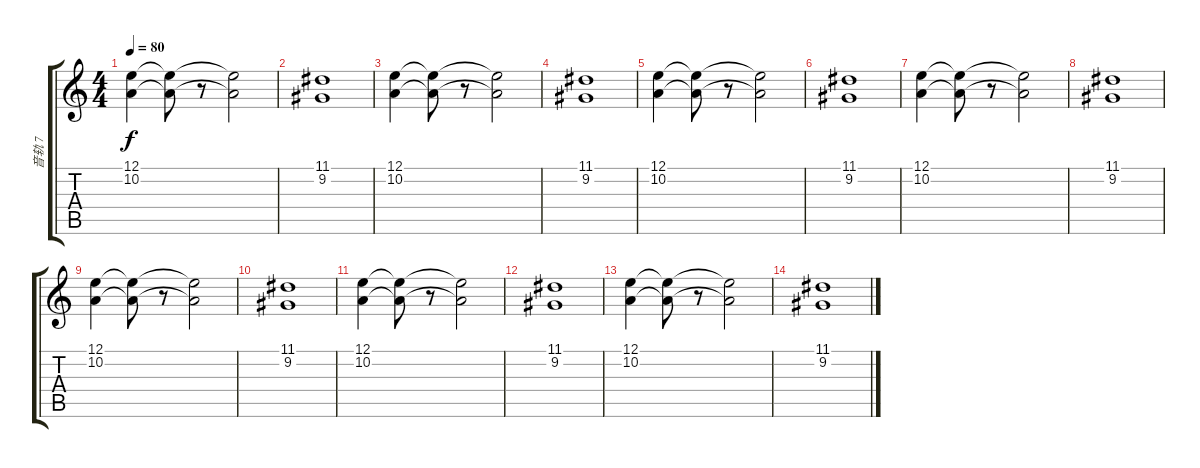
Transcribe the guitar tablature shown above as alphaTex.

\track ("音轨 7" "音轨 7") {instrument tremolostrings}
\staff {score tabs}
\tuning (E4 B3 G3 D3 A2 E2) {hide}
\ts (4 4)
\tempo 80
\clef g2
\ks c
(12.1 10.2).4{dy f} (12.1{t} 10.2{t}).8{txt ""} r.8 (12.1{t} 10.2{t}).2 |
(11.1 9.2).1 |
(12.1 10.2).4 (12.1{t} 10.2{t}).8 r.8 (12.1{t} 10.2{t}).2 |
(11.1 9.2).1 |
(12.1 10.2).4 (12.1{t} 10.2{t}).8 r.8 (12.1{t} 10.2{t}).2 |
(11.1 9.2).1 |
(12.1 10.2).4 (12.1{t} 10.2{t}).8 r.8 (12.1{t} 10.2{t}).2 |
(11.1 9.2).1 |
(12.1 10.2).4 (12.1{t} 10.2{t}).8 r.8 (12.1{t} 10.2{t}).2 |
(11.1 9.2).1 |
(12.1 10.2).4 (12.1{t} 10.2{t}).8 r.8 (12.1{t} 10.2{t}).2 |
(11.1 9.2).1 |
(12.1 10.2).4 (12.1{t} 10.2{t}).8 r.8 (12.1{t} 10.2{t}).2 |
(11.1 9.2).1
